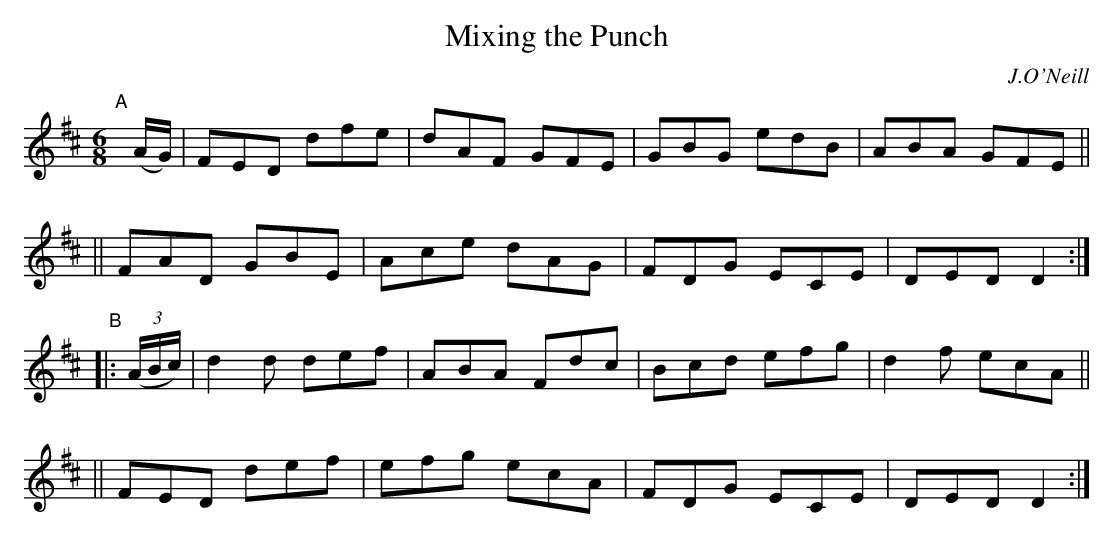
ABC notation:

X:1
T: Mixing the Punch
O: J.O'Neill
M: 6/8
L: 1/8
K: D
"^A"[|] (A/G/) \
|  FED dfe | dAF GFE | GBG edB | ABA GFE ||
|| FAD GBE | Ace dAG | FDG ECE | DED D2 :|
"^B"|: (3(A/B/c/) \
|  d2d def | ABA Fdc | Bcd efg | d2f ecA ||
|| FED def | efg ecA | FDG ECE | DED D2 :|
